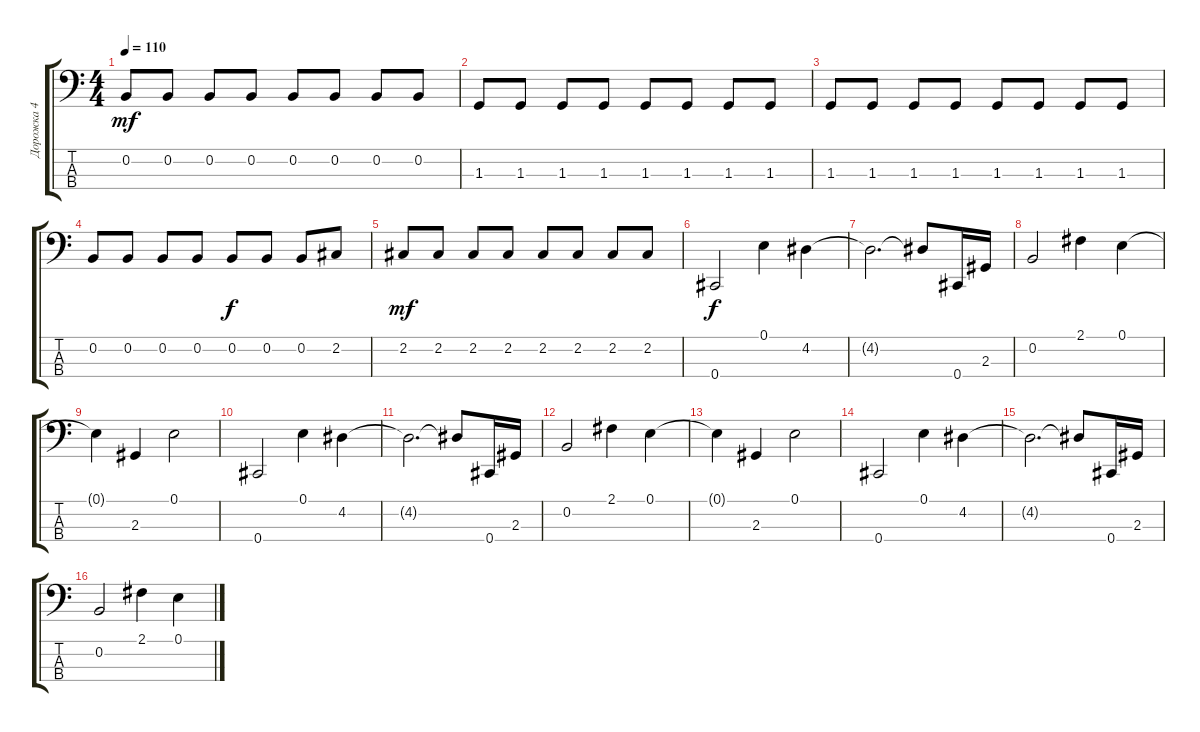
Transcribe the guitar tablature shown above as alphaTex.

\track ("Дорожка 4" "Дорожка 4") {instrument electricbassfinger}
\staff {score tabs}
\tuning (E2 B1 Gb1 Db1) {hide}
\ts (4 4)
\tempo 110
\clef f4
\ks c
0.2.8{dy mf} 0.2.8 0.2.8 0.2.8 0.2.8 0.2.8 0.2.8 0.2.8 |
1.3.8 1.3.8 1.3.8 1.3.8 1.3.8 1.3.8 1.3.8 1.3.8 |
1.3.8 1.3.8 1.3.8 1.3.8 1.3.8 1.3.8 1.3.8 1.3.8 |
0.2.8 0.2.8 0.2.8 0.2.8 0.2.8{dy f} 0.2.8 0.2.8 2.2.8 |
2.2.8{dy mf} 2.2.8 2.2.8 2.2.8 2.2.8 2.2.8 2.2.8 2.2.8 |
0.4.2{dy f volume 13 instrument electricbassfinger} 0.1.4 4.2.4 |
4.2{t}.2{d} 4.2{t}.8 0.4.16 2.3.16 |
0.2.2 2.1.4 0.1.4 |
0.1{t}.4 2.3.4 0.1.2 |
0.4.2{volume 13} 0.1.4 4.2.4 |
4.2{t}.2{d} 4.2{t}.8 0.4.16 2.3.16 |
0.2.2 2.1.4 0.1.4 |
0.1{t}.4 2.3.4 0.1.2 |
0.4.2{volume 13 instrument electricbassfinger} 0.1.4 4.2.4 |
4.2{t}.2{d} 4.2{t}.8 0.4.16 2.3.16 |
0.2.2 2.1.4 0.1.4
